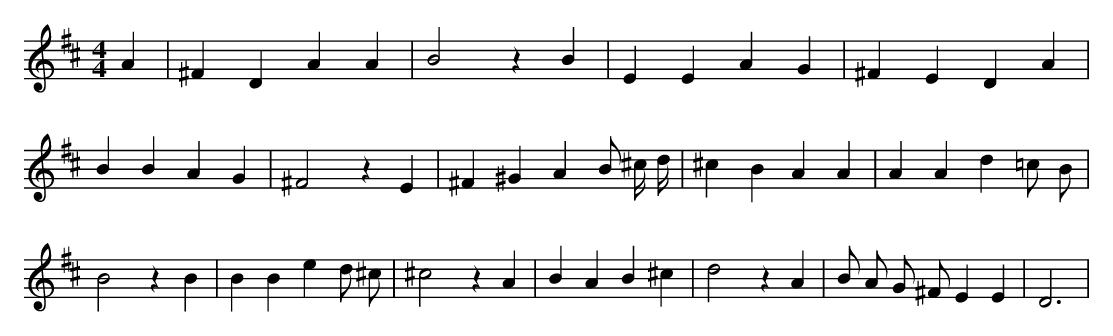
X:1
M:4/4
L:1/8
K:D
A2 | ^F2 D2 A2 A2 | B4 z2 B2 | E2 E2 A2 G2 | ^F2 E2 D2 A2 | B2 B2 A2 G2 | ^F4 z2 E2 | ^F2 ^G2 A2 B ^c/2 d/2 | ^c2 B2 A2 A2 | A2 A2 d2 =c B | B4 z2 B2 | B2 B2 e2 d ^c | ^c4 z2 A2 | B2 A2 B2 ^c2 | d4 z2 A2 | B A G ^F E2 E2 | D6 |
